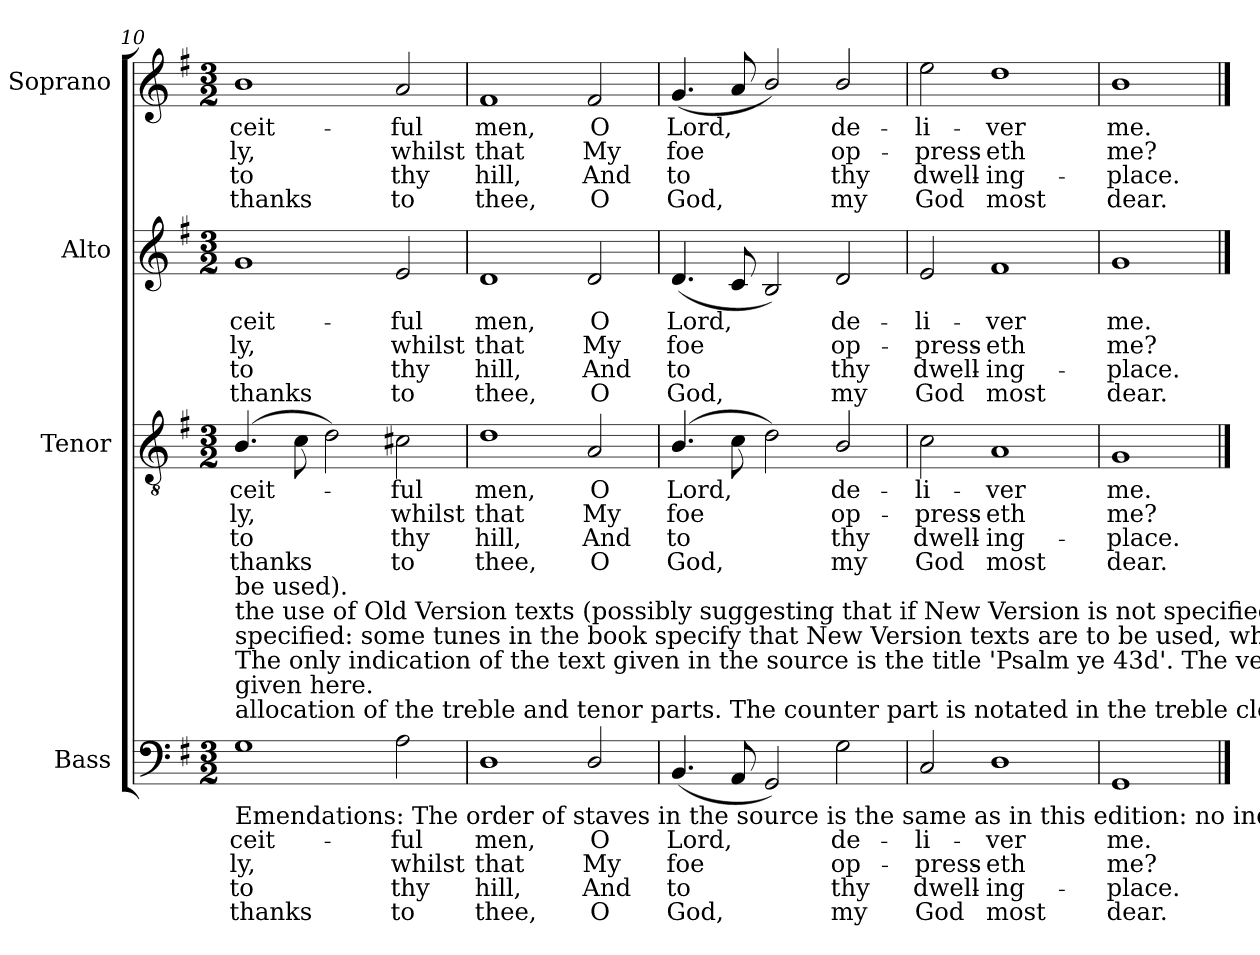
**kern	**text	**text	**text	**text	**kern	**text	**text	**text	**text	**kern	**text	**text	**text	**text	**kern	**text	**text	**text	**text
*part4	*part4	*part4	*part4	*part4	*part3	*part3	*part3	*part3	*part3	*part2	*part2	*part2	*part2	*part2	*part1	*part1	*part1	*part1	*part1
*staff4	*staff4	*staff4	*staff4	*staff4	*staff3	*staff3	*staff3	*staff3	*staff3	*staff2	*staff2	*staff2	*staff2	*staff2	*staff1	*staff1	*staff1	*staff1	*staff1
*I"Bass	*	*	*	*	*I"Tenor	*	*	*	*	*I"Alto	*	*	*	*	*I"Soprano	*	*	*	*
*I'B.	*	*	*	*	*I'T.	*	*	*	*	*I'A.	*	*	*	*	*I'S.	*	*	*	*
!!LO:PB:g=z
*clefF4	*	*	*	*	*clefGv2	*	*	*	*	*clefG2	*	*	*	*	*clefG2	*	*	*	*
*	*	*	*	*	*ITrd7c12	*	*	*	*	*	*	*	*	*	*	*	*	*	*
*k[f#]	*	*	*	*	*k[f#]	*	*	*	*	*k[f#]	*	*	*	*	*k[f#]	*	*	*	*
*G:	*	*	*	*	*G:	*	*	*	*	*G:	*	*	*	*	*G:	*	*	*	*
*M3/2	*	*	*	*	*M3/2	*	*	*	*	*M3/2	*	*	*	*	*M3/2	*	*	*	*
=10	=10	=10	=10	=10	=10	=10	=10	=10	=10	=10	=10	=10	=10	=10	=10	=10	=10	=10	=10
!	!LO:LY:b:color=#000000	!LO:LY:b:color=#000000	!LO:LY:b:color=#000000	!LO:LY:b:color=#000000	!	!	!	!	!	!	!	!	!	!	!	!	!	!	!
!	!	!	!	!	!	!LO:LY:b:color=#000000	!LO:LY:b:color=#000000	!LO:LY:b:color=#000000	!LO:LY:b:color=#000000	!	!	!	!	!	!	!	!	!	!
!	!	!	!	!	!	!	!	!	!	!	!LO:LY:b:color=#000000	!LO:LY:b:color=#000000	!LO:LY:b:color=#000000	!LO:LY:b:color=#000000	!	!	!	!	!
!LO:TX:b:t=Emendations&colon; The order of staves in the source is the same as in this edition&colon; no indication is given of the	!	!	!	!	!	!	!	!	!	!	!	!	!	!	!	!	!	!	!
!LO:TX:t=allocation of the treble and tenor parts. The counter part is notated in the treble clef an octave higher than	!	!	!	!	!	!	!	!	!	!	!	!	!	!	!	!	!	!	!
!LO:TX:t=given here.	!	!	!	!	!	!	!	!	!	!	!	!	!	!	!	!	!	!	!
!LO:TX:t=The only indication of the text given in the source is the title 'Psalm ye 43d'. The version to be used is not	!	!	!	!	!	!	!	!	!	!	!	!	!	!	!	!	!	!	!
!LO:TX:t=specified&colon; some tunes in the book specify that New Version texts are to be used, while no tunes specify	!	!	!	!	!	!	!	!	!	!	!	!	!	!	!	!	!	!	!
!LO:TX:t=the use of Old Version texts (possibly suggesting that if New Version is not specified, Old Version should	!	!	!	!	!	!	!	!	!	!	!	!	!	!	!	!	!	!	!
!LO:TX:t=be used).	!	!	!	!	!	!	!	!	!	!	!	!	!	!	!	!	!	!	!
!	!	!	!	!	!	!	!	!	!	!	!	!	!	!	!	!LO:LY:b:color=#000000	!LO:LY:b:color=#000000	!LO:LY:b:color=#000000	!LO:LY:b:color=#000000
1Gi	-ceit-	-ly,	to	thanks	(4.BBi/	-ceit-	-ly,	to	thanks	1gi	-ceit-	-ly,	to	thanks	1bi	-ceit-	-ly,	to	thanks
.	.	.	.	.	8Ci\	.	.	.	.	.	.	.	.	.	.	.	.	.	.
.	.	.	.	.	2Di\)	.	.	.	.	.	.	.	.	.	.	.	.	.	.
!	!LO:LY:b:color=#000000	!LO:LY:b:color=#000000	!LO:LY:b:color=#000000	!LO:LY:b:color=#000000	!	!	!	!	!	!	!	!	!	!	!	!	!	!	!
!	!	!	!	!	!	!LO:LY:b:color=#000000	!LO:LY:b:color=#000000	!LO:LY:b:color=#000000	!LO:LY:b:color=#000000	!	!	!	!	!	!	!	!	!	!
!	!	!	!	!	!	!	!	!	!	!	!LO:LY:b:color=#000000	!LO:LY:b:color=#000000	!LO:LY:b:color=#000000	!LO:LY:b:color=#000000	!	!	!	!	!
!	!	!	!	!	!	!	!	!	!	!	!	!	!	!	!	!LO:LY:b:color=#000000	!LO:LY:b:color=#000000	!LO:LY:b:color=#000000	!LO:LY:b:color=#000000
2Ai\	-ful	whilst	thy	to	2C#Xi\	-ful	whilst	thy	to	2ei/	-ful	whilst	thy	to	2ai/	-ful	whilst	thy	to
=11	=11	=11	=11	=11	=11	=11	=11	=11	=11	=11	=11	=11	=11	=11	=11	=11	=11	=11	=11
!	!LO:LY:b:color=#000000	!LO:LY:b:color=#000000	!LO:LY:b:color=#000000	!LO:LY:b:color=#000000	!	!	!	!	!	!	!	!	!	!	!	!	!	!	!
!	!	!	!	!	!	!LO:LY:b:color=#000000	!LO:LY:b:color=#000000	!LO:LY:b:color=#000000	!LO:LY:b:color=#000000	!	!	!	!	!	!	!	!	!	!
!	!	!	!	!	!	!	!	!	!	!	!LO:LY:b:color=#000000	!LO:LY:b:color=#000000	!LO:LY:b:color=#000000	!LO:LY:b:color=#000000	!	!	!	!	!
!	!	!	!	!	!	!	!	!	!	!	!	!	!	!	!	!LO:LY:b:color=#000000	!LO:LY:b:color=#000000	!LO:LY:b:color=#000000	!LO:LY:b:color=#000000
1Di	men,	that	hill,	thee,	1Di	men,	that	hill,	thee,	1di	men,	that	hill,	thee,	1f#i	men,	that	hill,	thee,
!	!LO:LY:b:color=#000000	!LO:LY:b:color=#000000	!LO:LY:b:color=#000000	!LO:LY:b:color=#000000	!	!	!	!	!	!	!	!	!	!	!	!	!	!	!
!	!	!	!	!	!	!LO:LY:b:color=#000000	!LO:LY:b:color=#000000	!LO:LY:b:color=#000000	!LO:LY:b:color=#000000	!	!	!	!	!	!	!	!	!	!
!	!	!	!	!	!	!	!	!	!	!	!LO:LY:b:color=#000000	!LO:LY:b:color=#000000	!LO:LY:b:color=#000000	!LO:LY:b:color=#000000	!	!	!	!	!
!	!	!	!	!	!	!	!	!	!	!	!	!	!	!	!	!LO:LY:b:color=#000000	!LO:LY:b:color=#000000	!LO:LY:b:color=#000000	!LO:LY:b:color=#000000
2Di/	O	My	And	O	2AAi/	O	My	And	O	2di/	O	My	And	O	2f#i/	O	My	And	O
=12	=12	=12	=12	=12	=12	=12	=12	=12	=12	=12	=12	=12	=12	=12	=12	=12	=12	=12	=12
!	!LO:LY:b:color=#000000	!LO:LY:b:color=#000000	!LO:LY:b:color=#000000	!LO:LY:b:color=#000000	!	!	!	!	!	!	!	!	!	!	!	!	!	!	!
!	!	!	!	!	!	!LO:LY:b:color=#000000	!LO:LY:b:color=#000000	!LO:LY:b:color=#000000	!LO:LY:b:color=#000000	!	!	!	!	!	!	!	!	!	!
!	!	!	!	!	!	!	!	!	!	!	!LO:LY:b:color=#000000	!LO:LY:b:color=#000000	!LO:LY:b:color=#000000	!LO:LY:b:color=#000000	!	!	!	!	!
!	!	!	!	!	!	!	!	!	!	!	!	!	!	!	!	!LO:LY:b:color=#000000	!LO:LY:b:color=#000000	!LO:LY:b:color=#000000	!LO:LY:b:color=#000000
(4.BBi/	Lord,	foe	to	God,	(4.BBi/	Lord,	foe	to	God,	(4.di/	Lord,	foe	to	God,	(4.gi/	Lord,	foe	to	God,
8AAi/	.	.	.	.	8Ci\	.	.	.	.	8ci/	.	.	.	.	8ai/	.	.	.	.
2GGi/)	.	.	.	.	2Di\)	.	.	.	.	2Bi/)	.	.	.	.	2bi/)	.	.	.	.
!	!LO:LY:b:color=#000000	!LO:LY:b:color=#000000	!LO:LY:b:color=#000000	!LO:LY:b:color=#000000	!	!	!	!	!	!	!	!	!	!	!	!	!	!	!
!	!	!	!	!	!	!LO:LY:b:color=#000000	!LO:LY:b:color=#000000	!LO:LY:b:color=#000000	!LO:LY:b:color=#000000	!	!	!	!	!	!	!	!	!	!
!	!	!	!	!	!	!	!	!	!	!	!LO:LY:b:color=#000000	!LO:LY:b:color=#000000	!LO:LY:b:color=#000000	!LO:LY:b:color=#000000	!	!	!	!	!
!	!	!	!	!	!	!	!	!	!	!	!	!	!	!	!	!LO:LY:b:color=#000000	!LO:LY:b:color=#000000	!LO:LY:b:color=#000000	!LO:LY:b:color=#000000
2Gi\	de-	op-	thy	my	2BBi/	de-	op-	thy	my	2di/	de-	op-	thy	my	2bi/	de-	op-	thy	my
=13	=13	=13	=13	=13	=13	=13	=13	=13	=13	=13	=13	=13	=13	=13	=13	=13	=13	=13	=13
!	!LO:LY:b:color=#000000	!LO:LY:b:color=#000000	!LO:LY:b:color=#000000	!LO:LY:b:color=#000000	!	!	!	!	!	!	!	!	!	!	!	!	!	!	!
!	!	!	!	!	!	!LO:LY:b:color=#000000	!LO:LY:b:color=#000000	!LO:LY:b:color=#000000	!LO:LY:b:color=#000000	!	!	!	!	!	!	!	!	!	!
!	!	!	!	!	!	!	!	!	!	!	!LO:LY:b:color=#000000	!LO:LY:b:color=#000000	!LO:LY:b:color=#000000	!LO:LY:b:color=#000000	!	!	!	!	!
!	!	!	!	!	!	!	!	!	!	!	!	!	!	!	!	!LO:LY:b:color=#000000	!LO:LY:b:color=#000000	!LO:LY:b:color=#000000	!LO:LY:b:color=#000000
2Ci/	-li-	-press-	dwell-	-God	2Ci\	-li-	-press-	dwell-	-God	2ei/	-li-	-press-	dwell-	-God	2eei\	-li-	-press-	dwell-	-God
!	!LO:LY:b:color=#000000	!LO:LY:b:color=#000000	!LO:LY:b:color=#000000	!LO:LY:b:color=#000000	!	!	!	!	!	!	!	!	!	!	!	!	!	!	!
!	!	!	!	!	!	!LO:LY:b:color=#000000	!LO:LY:b:color=#000000	!LO:LY:b:color=#000000	!LO:LY:b:color=#000000	!	!	!	!	!	!	!	!	!	!
!	!	!	!	!	!	!	!	!	!	!	!LO:LY:b:color=#000000	!LO:LY:b:color=#000000	!LO:LY:b:color=#000000	!LO:LY:b:color=#000000	!	!	!	!	!
!	!	!	!	!	!	!	!	!	!	!	!	!	!	!	!	!LO:LY:b:color=#000000	!LO:LY:b:color=#000000	!LO:LY:b:color=#000000	!LO:LY:b:color=#000000
1Di	-ver	-eth	ing-	-most	1AAi	-ver	-eth	ing-	-most	1f#i	-ver	-eth	ing-	-most	1ddi	-ver	-eth	ing-	-most
=14	=14	=14	=14	=14	=14	=14	=14	=14	=14	=14	=14	=14	=14	=14	=14	=14	=14	=14	=14
!	!LO:LY:b:color=#000000	!LO:LY:b:color=#000000	!LO:LY:b:color=#000000	!LO:LY:b:color=#000000	!	!	!	!	!	!	!	!	!	!	!	!	!	!	!
!	!	!	!	!	!	!LO:LY:b:color=#000000	!LO:LY:b:color=#000000	!LO:LY:b:color=#000000	!LO:LY:b:color=#000000	!	!	!	!	!	!	!	!	!	!
!	!	!	!	!	!	!	!	!	!	!	!LO:LY:b:color=#000000	!LO:LY:b:color=#000000	!LO:LY:b:color=#000000	!LO:LY:b:color=#000000	!	!	!	!	!
!	!	!	!	!	!	!	!	!	!	!	!	!	!	!	!	!LO:LY:b:color=#000000	!LO:LY:b:color=#000000	!LO:LY:b:color=#000000	!LO:LY:b:color=#000000
1GGi	me.	me?	place.	dear.	1GGi	me.	me?	place.	dear.	1gi	me.	me?	place.	dear.	1bi	me.	me?	place.	dear.
==	==	==	==	==	==	==	==	==	==	==	==	==	==	==	==	==	==	==	==
*-	*-	*-	*-	*-	*-	*-	*-	*-	*-	*-	*-	*-	*-	*-	*-	*-	*-	*-	*-
